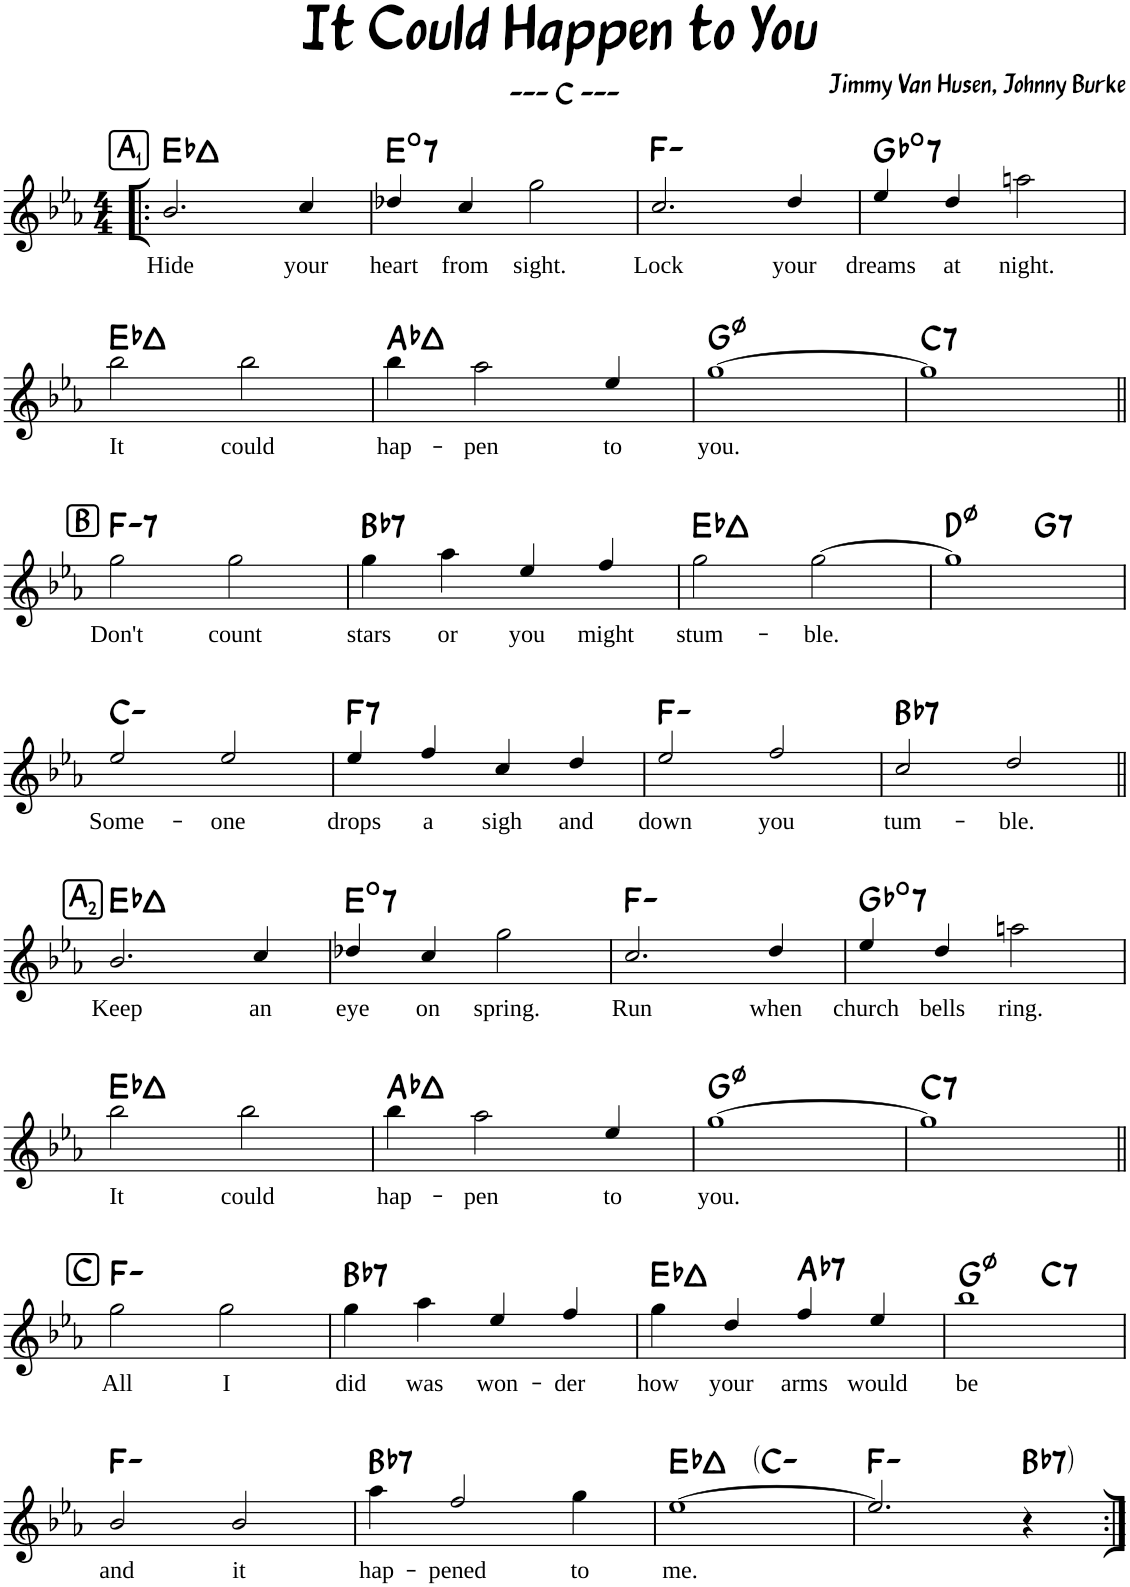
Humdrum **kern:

**kern	**text	**harte
*part1	*part1	*part1
*staff1	*staff1	*
*I"Piano	*	*
*I'Pno.	*	*
*clefG2	*	*
*k[b-e-a-]	*	*
*M4/4	*	*
!!LO:REH:place=s1:a:t=1
!!LO:REH:place=s1:a:rj:fs=14:t=A
=1!|:	=1!|:	=1!|:
!	!LO:LY:b	!
2.b-/	Hide	Eb:maj
!	!LO:LY:b	!
4cc/	your	.
=2	=2	=2
!	!LO:LY:b	!LO:H:kt=7
4dd-X/	heart	E:dim7
!	!LO:LY:b	!
4cc/	from	.
!	!LO:LY:b	!
2gg\	sight.	.
=3	=3	=3
!	!LO:LY:b	!
2.cc/	Lock	F:min
!	!LO:LY:b	!
4dd/	your	.
=4	=4	=4
!	!LO:LY:b	!LO:H:kt=7
4ee-/	dreams	Gb:dim7
!	!LO:LY:b	!
4dd/	at	.
!	!LO:LY:b	!
2aan\	night.	.
!!LO:LB:g=z
=5	=5	=5
!	!LO:LY:b	!
2bb-\	It	Eb:maj
!	!LO:LY:b	!
2bb-\	could	.
=6	=6	=6
!	!LO:LY:b	!
4bb-\	hap-	Ab:maj
!	!LO:LY:b	!
2aa-\	-pen	.
!	!LO:LY:b	!
4ee-/	to	.
=7	=7	=7
!	!LO:LY:b	!
[1gg	you.	G:hdim7
=8	=8	=8
!	!	!LO:H:kt=7
1gg]	.	C:7
!!LO:LB:g=z
!!LO:REH:place=s1:a:rj:fs=14:t=B
=9||	=9||	=9||
!	!LO:LY:b	!LO:H:kt=7
2gg\	Don't	F:min7
!	!LO:LY:b	!
2gg\	count	.
=10	=10	=10
!	!LO:LY:b	!LO:H:kt=7
4gg\	stars	Bb:7
!	!LO:LY:b	!
4aa-\	or	.
!	!LO:LY:b	!
4ee-/	you	.
!	!LO:LY:b	!
4ff/	might	.
=11	=11	=11
!	!LO:LY:b	!
2gg\	stum-	Eb:maj
!	!LO:LY:b	!
[2gg\	ble.	.
=12	=12	=12
*^	*	*
1gg]	2ryy	.	D:hdim7
!	!	!	!LO:H:kt=7
.	2ryy	.	G:7
!!LO:LB:g=z	!!
=13	=13	=13	=13
!	!	!LO:LY:b	!
*v	*v	*	*
2ee-/	Some-	C:min
!	!LO:LY:b	!
2ee-/	-one	.
=14	=14	=14
!	!LO:LY:b	!LO:H:kt=7
4ee-/	drops	F:7
!	!LO:LY:b	!
4ff/	a	.
!	!LO:LY:b	!
4cc/	sigh	.
!	!LO:LY:b	!
4dd/	and	.
=15	=15	=15
!	!LO:LY:b	!
2ee-/	down	F:min
!	!LO:LY:b	!
2ff/	you	.
=16	=16	=16
!	!LO:LY:b	!LO:H:kt=7
2cc/	tum-	Bb:7
!	!LO:LY:b	!
2dd/	ble.	.
!!LO:LB:g=z
!!LO:REH:place=s1:a:t=2
!!LO:REH:place=s1:a:rj:fs=14:t=A
=17||	=17||	=17||
!	!LO:LY:b	!
2.b-/	Keep	Eb:maj
!	!LO:LY:b	!
4cc/	an	.
=18	=18	=18
!	!LO:LY:b	!LO:H:kt=7
4dd-X/	eye	E:dim7
!	!LO:LY:b	!
4cc/	on	.
!	!LO:LY:b	!
2gg\	spring.	.
=19	=19	=19
!	!LO:LY:b	!
2.cc/	Run	F:min
!	!LO:LY:b	!
4dd/	when	.
=20	=20	=20
!	!LO:LY:b	!LO:H:kt=7
4ee-/	church	Gb:dim7
!	!LO:LY:b	!
4dd/	bells	.
!	!LO:LY:b	!
2aan\	ring.	.
!!LO:LB:g=z
=21	=21	=21
!	!LO:LY:b	!
2bb-\	It	Eb:maj
!	!LO:LY:b	!
2bb-\	could	.
=22	=22	=22
!	!LO:LY:b	!
4bb-\	hap-	Ab:maj
!	!LO:LY:b	!
2aa-\	-pen	.
!	!LO:LY:b	!
4ee-/	to	.
=23	=23	=23
!	!LO:LY:b	!
[1gg	you.	G:hdim7
=24	=24	=24
!	!	!LO:H:kt=7
1gg]	.	C:7
!!LO:LB:g=z
!!LO:REH:place=s1:a:rj:fs=14:t=C
=25||	=25||	=25||
!	!LO:LY:b	!
2gg\	All	F:min
!	!LO:LY:b	!
2gg\	I	.
=26	=26	=26
!	!LO:LY:b	!LO:H:kt=7
4gg\	did	Bb:7
!	!LO:LY:b	!
4aa-\	was	.
!	!LO:LY:b	!
4ee-/	won-	.
!	!LO:LY:b	!
4ff/	-der	.
=27	=27	=27
!	!LO:LY:b	!
4gg\	how	Eb:maj
!	!LO:LY:b	!
4dd/	your	.
!	!LO:LY:b	!LO:H:kt=7
4ff/	arms	Ab:7
!	!LO:LY:b	!
4ee-/	would	.
=28	=28	=28
!	!LO:LY:b	!
*^	*	*
1bb-	2ryy	be	G:hdim7
!	!	!	!LO:H:kt=7
.	2ryy	.	C:7
!!LO:LB:g=z	!!
=29	=29	=29	=29
!	!	!LO:LY:b	!
*v	*v	*	*
2b-/	and	F:min
!	!LO:LY:b	!
2b-/	it	.
=30	=30	=30
!	!LO:LY:b	!LO:H:kt=7
4aa-\	hap-	Bb:7
!	!LO:LY:b	!
2ff/	-pened	.
!	!LO:LY:b	!
4gg\	to	.
=31	=31	=31
!	!LO:LY:b	!
*^	*	*
[1ee-	2ryy	me.	Eb:maj
.	2ryy	.	C:min
*v	*v	*	*
=32	=32	=32
2.ee-/]	.	F:min
!	!	!LO:H:kt=7
4r	.	Bb:7
=:|!	=:|!	=:|!
*-	*-	*-
